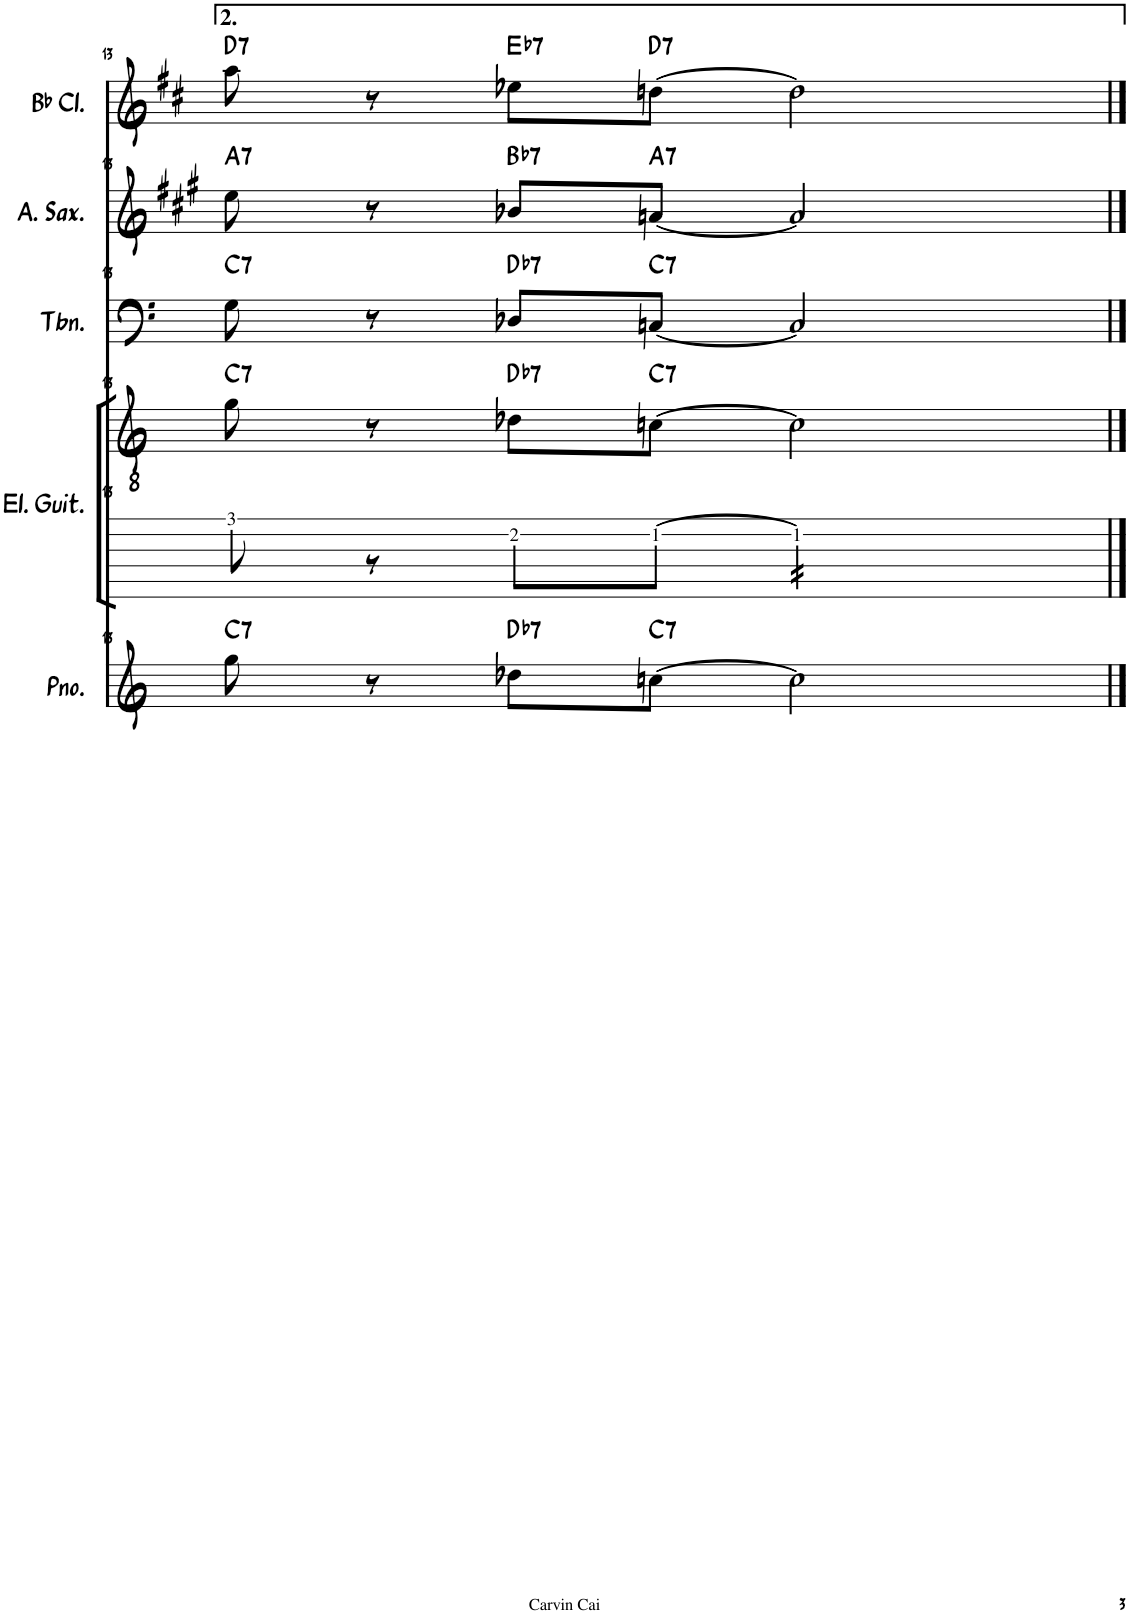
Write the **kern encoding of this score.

**kern	**harte	**kern	**kern	**harte	**kern	**harte	**kern	**harte	**kern	**harte
*part5	*part5	*part4	*part4	*part4	*part3	*part3	*part2	*part2	*part1	*part1
*staff6	*	*staff5	*staff4	*	*staff3	*	*staff2	*	*staff1	*
*I"钢琴	*	*I"电子吉他	*	*	*I"长号	*	*I"中音萨克斯	*	*I"降B调单簧管	*
!!LO:PB:g=z
*clefG2	*	*	*clefGv2	*	*clefF4	*	*clefG2	*	*clefG2	*
*	*	*	*	*	*	*	*Trd5c9	*	*Trd1c2	*
*k[]	*	*k[]	*k[]	*	*k[]	*	*k[f#c#g#]	*	*k[f#c#]	*
*M4/4	*	*M4/4	*M4/4	*	*M4/4	*	*M4/4	*	*M4/4	*
=13	=13	=13	=13	=13	=13	=13	=13	=13	=13	=13
!	!LO:H:kt=7	!	!	!LO:H:kt=7	!	!LO:H:kt=7	!	!LO:H:kt=7	!	!LO:H:kt=7
8gg\	C:7	8g\	8g\	C:7	8G\	C:7	8ee\	A:7	8aa\	D:7
8r	.	8r	8r	.	8r	.	8r	.	8r	.
!	!LO:H:kt=7	!	!	!LO:H:kt=7	!	!LO:H:kt=7	!	!LO:H:kt=7	!	!LO:H:kt=7
8dd-X\L	Db:7	8d-X\L	8d-X\L	Db:7	8D-X/L	Db:7	8b-X/L	Bb:7	8ee-X\L	Eb:7
!	!LO:H:kt=7	!	!	!LO:H:kt=7	!	!LO:H:kt=7	!	!LO:H:kt=7	!	!LO:H:kt=7
[8ccn\J	C:7	[8cn\J	[8cn\J	C:7	[8Cn/J	C:7	[8an/J	A:7	[8ddn\J	D:7
2cc\]	.	2c\]	2c\]	.	2C/]	.	2a/]	.	2dd\]	.
==	==	==	==	==	==	==	==	==	==	==
*-	*-	*-	*-	*-	*-	*-	*-	*-	*-	*-
